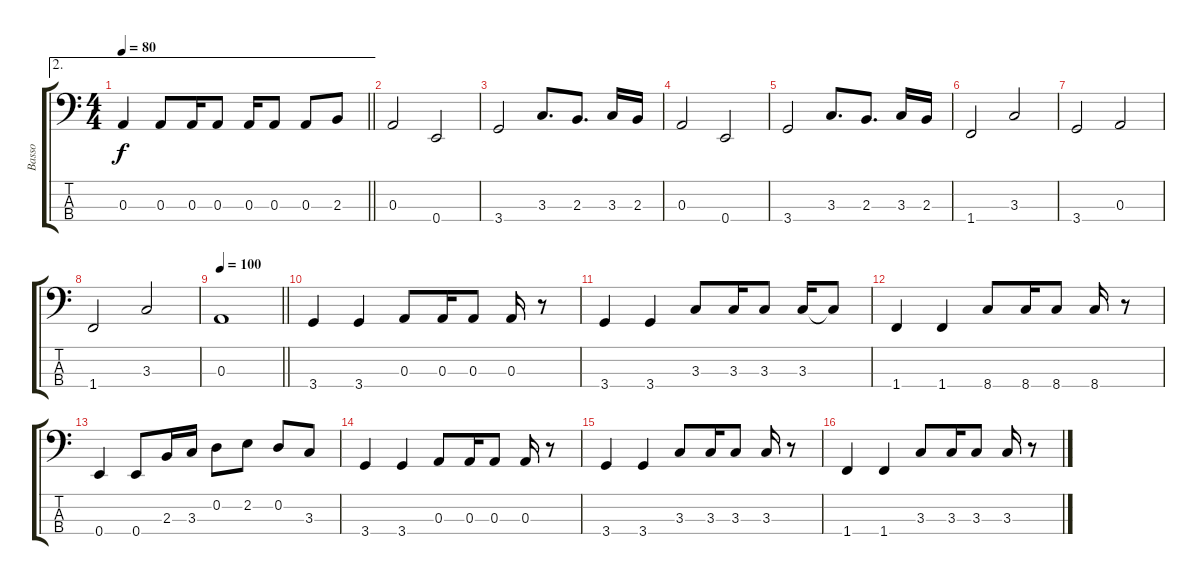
\track ("Basso" "Basso") {instrument electricbasspick bank 1}
\staff {score tabs}
\tuning (G2 D2 A1 E1) {hide}
\ae 2
\ts (4 4)
\tempo 80
\clef f4
\barLineRight lightlight
\ks c
0.3.4{dy f} 0.3.8 0.3.16 0.3.8 0.3.16 0.3.8 0.3.8 2.3.8 |
0.3.2 0.4.2 |
3.4.2 3.3.8{d} 2.3.8{d} 3.3.16 2.3.16 |
0.3.2 0.4.2 |
3.4.2 3.3.8{d} 2.3.8{d} 3.3.16 2.3.16 |
1.4.2 3.3.2 |
3.4.2 0.3.2 |
1.4.2 3.3.2 |
\tempo 100
\barLineRight lightlight
0.3.1 |
3.4.4 3.4.4 0.3.8 0.3.16 0.3.8 0.3.16 r.8 |
3.4.4 3.4.4 3.3.8 3.3.16 3.3.8 3.3.16 3.3{t}.8 |
1.4.4 1.4.4 8.4.8 8.4.16 8.4.8 8.4.16 r.8 |
0.4.4 0.4.8 2.3.16 3.3.16 0.2.8 2.2.8 0.2.8 3.3.8 |
3.4.4 3.4.4 0.3.8 0.3.16 0.3.8 0.3.16 r.8 |
3.4.4 3.4.4 3.3.8 3.3.16 3.3.8 3.3.16 r.8 |
1.4.4 1.4.4 3.3.8 3.3.16 3.3.8 3.3.16 r.8
